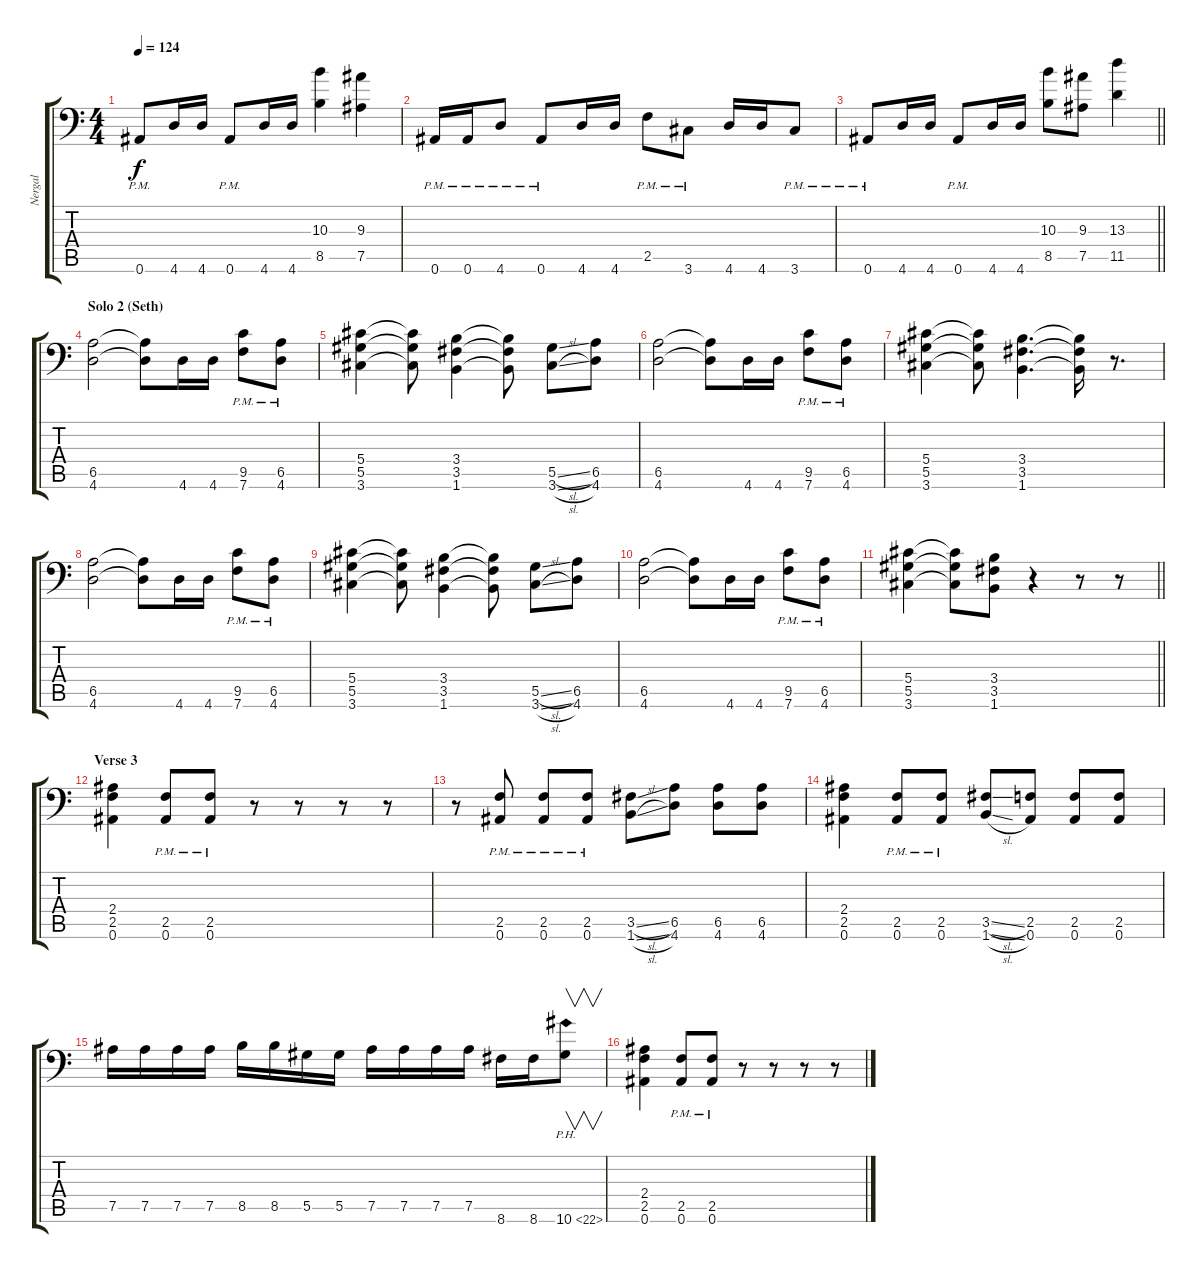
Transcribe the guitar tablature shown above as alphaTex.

\track ("Nergal" "Nergal") {instrument distortionguitar}
\staff {score tabs}
\tuning (Bb3 F3 Db3 Ab2 Eb2 Bb1) {hide}
\ts (4 4)
\tempo 124
\clef f4
\ks c
0.6{pm}.8{dy f} 4.6.16 4.6.16 0.6{pm}.8 4.6.16 4.6.16 (10.3 8.5).4 (9.3 7.5).4 |
0.6{pm}.16 0.6{pm}.16 4.6{pm}.8 0.6{pm}.8 4.6.16 4.6.16 2.5{pm}.8 3.6{pm}.8 4.6.16 4.6.16 3.6{pm}.8 |
\barLineRight lightlight
0.6{pm}.8 4.6.16 4.6.16 0.6{pm}.8 4.6.16 4.6.16 (10.3 8.5).8 (9.3 7.5).8 (13.3 11.5).4 |
\section ("" "Solo 2 (Seth)")
(6.5 4.6).2 (6.5{t} 4.6{t}).8 4.6.16 4.6.16 (9.5{pm} 7.6{pm}).8 (6.5{pm} 4.6{pm}).8 |
(5.4 5.5 3.6).4 (5.4{t} 5.5{t} 3.6{t}).8 (3.4 3.5 1.6).4 (3.4{t} 3.5{t} 1.6{t}).8 (5.5{sl} 3.6{sl}).8 (6.5 4.6).8 |
(6.5 4.6).2 (6.5{t} 4.6{t}).8 4.6.16 4.6.16 (9.5{pm} 7.6{pm}).8 (6.5{pm} 4.6{pm}).8 |
(5.4 5.5 3.6).4 (5.4{t} 5.5{t} 3.6{t}).8 (3.4 3.5 1.6).4{d} (3.4{t} 3.5{t} 1.6{t}).16 r.8{d} |
(6.5 4.6).2 (6.5{t} 4.6{t}).8 4.6.16 4.6.16 (9.5{pm} 7.6{pm}).8 (6.5{pm} 4.6{pm}).8 |
(5.4 5.5 3.6).4 (5.4{t} 5.5{t} 3.6{t}).8 (3.4 3.5 1.6).4 (3.4{t} 3.5{t} 1.6{t}).8 (5.5{sl} 3.6{sl}).8 (6.5 4.6).8 |
(6.5 4.6).2 (6.5{t} 4.6{t}).8 4.6.16 4.6.16 (9.5{pm} 7.6{pm}).8 (6.5{pm} 4.6{pm}).8 |
\barLineRight lightlight
(5.4 5.5 3.6).4 (5.4{t} 5.5{t} 3.6{t}).8 (3.4 3.5 1.6).8 r.4 r.8 r.8 |
\section ("" "Verse 3")
(2.4 2.5 0.6).4 (2.5{pm} 0.6{pm}).8 (2.5{pm} 0.6{pm}).8 r.8 r.8 r.8 r.8 |
r.8 (2.5{pm} 0.6{pm}).8 (2.5{pm} 0.6{pm}).8 (2.5{pm} 0.6{pm}).8 (3.5{sl} 1.6{sl}).8 (6.5 4.6).8 (6.5 4.6).8 (6.5 4.6).8 |
(2.4 2.5 0.6).4 (2.5{pm} 0.6{pm}).8 (2.5{pm} 0.6{pm}).8 (3.5{sl} 1.6{sl}).8 (2.5 0.6).8 (2.5 0.6).8 (2.5 0.6).8 |
7.5.16 7.5.16 7.5.16 7.5.16 8.5.16 8.5.16 5.5.16 5.5.16 7.5.16 7.5.16 7.5.16 7.5.16 8.6.16 8.6.16 10.6{ph 12}.8{v} |
(2.4 2.5 0.6).4 (2.5{pm} 0.6{pm}).8 (2.5{pm} 0.6{pm}).8 r.8 r.8 r.8 r.8
